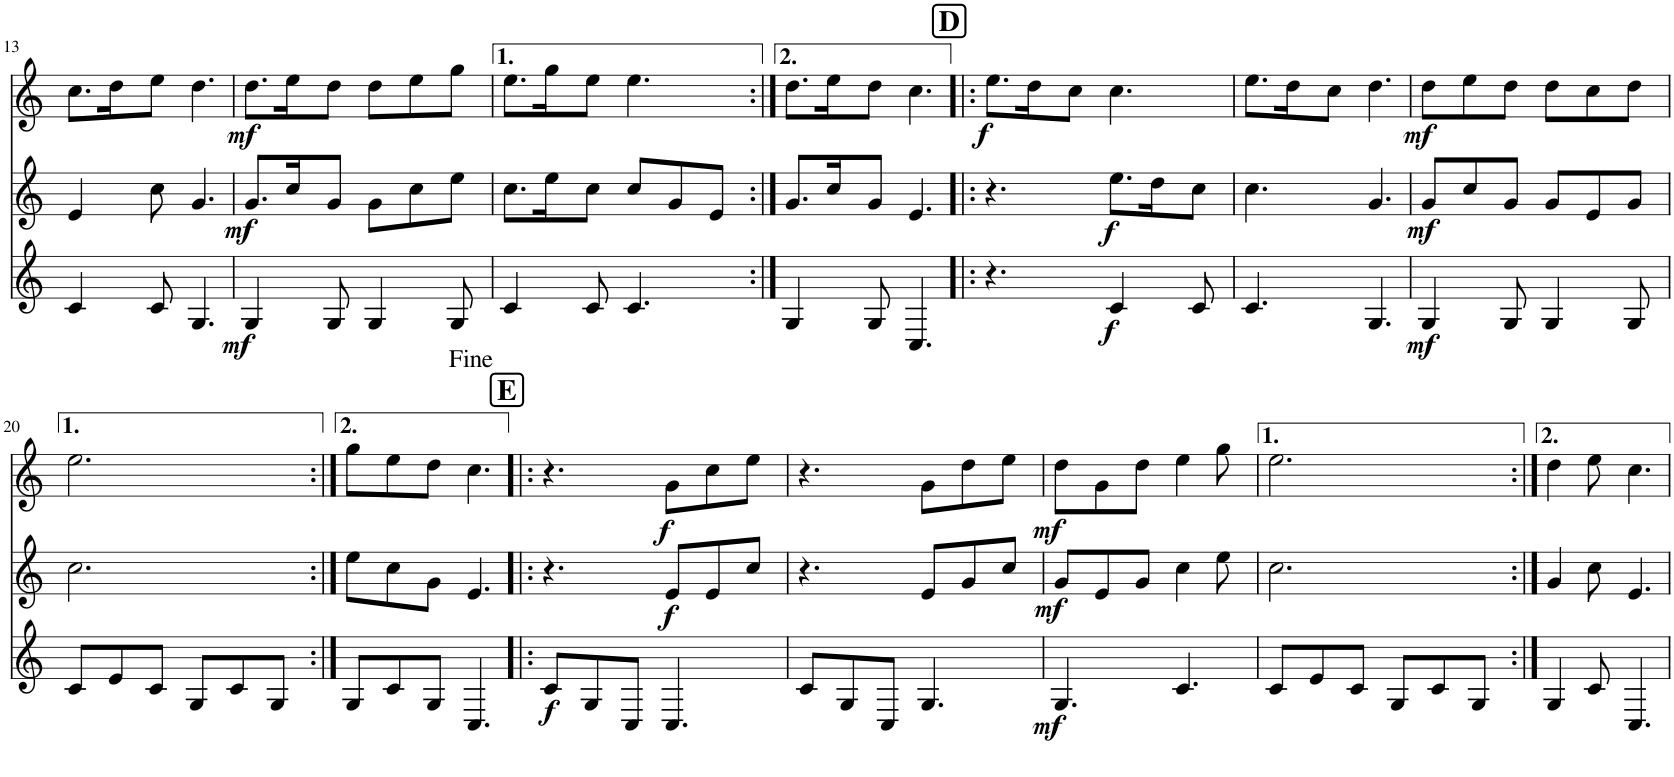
**kern	**dynam	**kern	**dynam	**kern	**dynam
*part3	*part3	*part2	*part2	*part1	*part1
*staff3	*staff3	*staff2	*staff2	*staff1	*staff1
*I"Cor en Fa	*	*I"Cor en Fa	*	*I"Cor en Fa	*
!!LO:PB:g=z
*clefG2	*	*clefG2	*	*clefG2	*
*Trd4c7	*	*Trd4c7	*	*Trd4c7	*
*k[]	*	*k[]	*	*k[]	*
*M6/8	*	*M6/8	*	*M6/8	*
=13	=13	=13	=13	=13	=13
4c/	.	4e/	.	8.cc\L	.
.	.	.	.	16dd\K	.
8c/	.	8cc\	.	8ee\J	.
4.G/	.	4.g/	.	4.dd\	.
=14	=14	=14	=14	=14	=14
!	!LO:DY:b	!	!LO:DY:b	!	!LO:DY:b
4G/	mf	8.g/L	mf	8.dd\L	mf
.	.	16cc/K	.	16ee\K	.
8G/	.	8g/J	.	8dd\J	.
4G/	.	8g\L	.	8dd\L	.
.	.	8cc\	.	8ee\	.
8G/	.	8ee\J	.	8gg\J	.
=15	=15	=15	=15	=15	=15
4c/	.	8.cc\L	.	8.ee\L	.
.	.	16ee\K	.	16gg\K	.
8c/	.	8cc\J	.	8ee\J	.
4.c/	.	8cc/L	.	4.ee\	.
.	.	8g/	.	.	.
.	.	8e/J	.	.	.
=16:|!	=16:|!	=16:|!	=16:|!	=16:|!	=16:|!
4G/	.	8.g/L	.	8.dd\L	.
.	.	16cc/K	.	16ee\K	.
8G/	.	8g/J	.	8dd\J	.
4.C/	.	4.e/	.	4.cc\	.
!!LO:REH:place=s1:a:B:cj:fs=14:t=D
=17!|:	=17!|:	=17!|:	=17!|:	=17!|:	=17!|:
!	!	!	!	!	!LO:DY:b
4.r	.	4.r	.	8.ee\L	f
.	.	.	.	16dd\K	.
.	.	.	.	8cc\J	.
!	!LO:DY:b	!	!LO:DY:b	!	!
4c/	f	8.ee\L	f	4.cc\	.
.	.	16dd\K	.	.	.
8c/	.	8cc\J	.	.	.
=18	=18	=18	=18	=18	=18
4.c/	.	4.cc\	.	8.ee\L	.
.	.	.	.	16dd\K	.
.	.	.	.	8cc\J	.
4.G/	.	4.g/	.	4.dd\	.
=19	=19	=19	=19	=19	=19
!	!LO:DY:b	!	!LO:DY:b	!	!LO:DY:b
4G/	mf	8g/L	mf	8dd\L	mf
.	.	8cc/	.	8ee\	.
8G/	.	8g/J	.	8dd\J	.
4G/	.	8g/L	.	8dd\L	.
.	.	8e/	.	8cc\	.
8G/	.	8g/J	.	8dd\J	.
!!LO:LB:g=z
=20	=20	=20	=20	=20	=20
8c/L	.	2.cc\	.	2.ee\	.
8e/	.	.	.	.	.
8c/J	.	.	.	.	.
8G/L	.	.	.	.	.
8c/	.	.	.	.	.
8G/J	.	.	.	.	.
=21:|!	=21:|!	=21:|!	=21:|!	=21:|!	=21:|!
8G/L	.	8ee\L	.	8gg\L	.
8c/	.	8cc\	.	8ee\	.
8G/J	.	8g\J	.	8dd\J	.
4.C/	.	4.e/	.	4.cc\	.
!!LO:REH:place=s1:a:B:cj:fs=14:t=E
=22!|:	=22!|:	=22!|:	=22!|:	=22!|:	=22!|:
!	!LO:DY:b	!	!	!	!
8c/L	f	4.r	.	4.r	.
8G/	.	.	.	.	.
8C/J	.	.	.	.	.
!	!	!	!LO:DY:b	!	!LO:DY:b
4.C/	.	8e/L	f	8g\L	f
.	.	8e/	.	8cc\	.
.	.	8cc/J	.	8ee\J	.
=23	=23	=23	=23	=23	=23
8c/L	.	4.r	.	4.r	.
8G/	.	.	.	.	.
8C/J	.	.	.	.	.
4.G/	.	8e/L	.	8g\L	.
.	.	8g/	.	8dd\	.
.	.	8cc/J	.	8ee\J	.
=24	=24	=24	=24	=24	=24
!	!LO:DY:b	!	!LO:DY:b	!	!LO:DY:b
4.G/	mf	8g/L	mf	8dd\L	mf
.	.	8e/	.	8g\	.
.	.	8g/J	.	8dd\J	.
4.c/	.	4cc\	.	4ee\	.
.	.	8ee\	.	8gg\	.
=25	=25	=25	=25	=25	=25
8c/L	.	2.cc\	.	2.ee\	.
8e/	.	.	.	.	.
8c/J	.	.	.	.	.
8G/L	.	.	.	.	.
8c/	.	.	.	.	.
8G/J	.	.	.	.	.
=26:|!	=26:|!	=26:|!	=26:|!	=26:|!	=26:|!
4G/	.	4g/	.	4dd\	.
8c/	.	8cc\	.	8ee\	.
4.C/	.	4.e/	.	4.cc\	.
=	=	=	=	=	=
*-	*-	*-	*-	*-	*-
